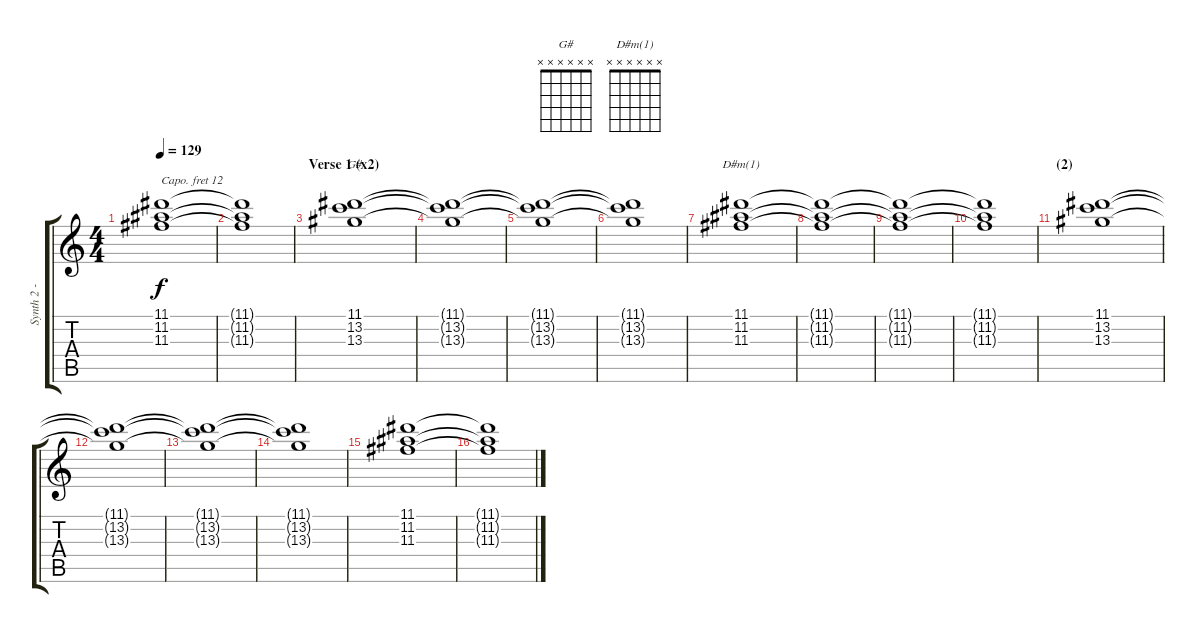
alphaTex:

\track ("Synth 2 - chords (+1 octave)" "Synth 2 - ") {instrument churchorgan}
\staff {score tabs}
\capo 12
\tuning (E4 B3 G3 D3 A2 E2) {hide}
\chord ("G#" x x x x x x)
\chord ("D#m(1)" x x x x x x)
\ts (4 4)
\tempo 129
\clef g2
\ks c
(11.1{t} 11.2{t} 11.3{t}).1{dy f} |
(11.1{t} 11.2{t} 11.3{t}).1 |
\section ("" "Verse 1 (x2)")
(11.1 13.2 13.3).1{ch "G#"} |
(11.1{t} 13.2{t} 13.3{t}).1 |
(11.1{t} 13.2{t} 13.3{t}).1 |
(11.1{t} 13.2{t} 13.3{t}).1 |
(11.1 11.2 11.3).1{ch "D#m(1)"} |
(11.1{t} 11.2{t} 11.3{t}).1 |
(11.1{t} 11.2{t} 11.3{t}).1 |
(11.1{t} 11.2{t} 11.3{t}).1 |
\section ("" "(2)")
(11.1 13.2 13.3).1 |
(11.1{t} 13.2{t} 13.3{t}).1 |
(11.1{t} 13.2{t} 13.3{t}).1 |
(11.1{t} 13.2{t} 13.3{t}).1 |
(11.1 11.2 11.3).1 |
(11.1{t} 11.2{t} 11.3{t}).1
